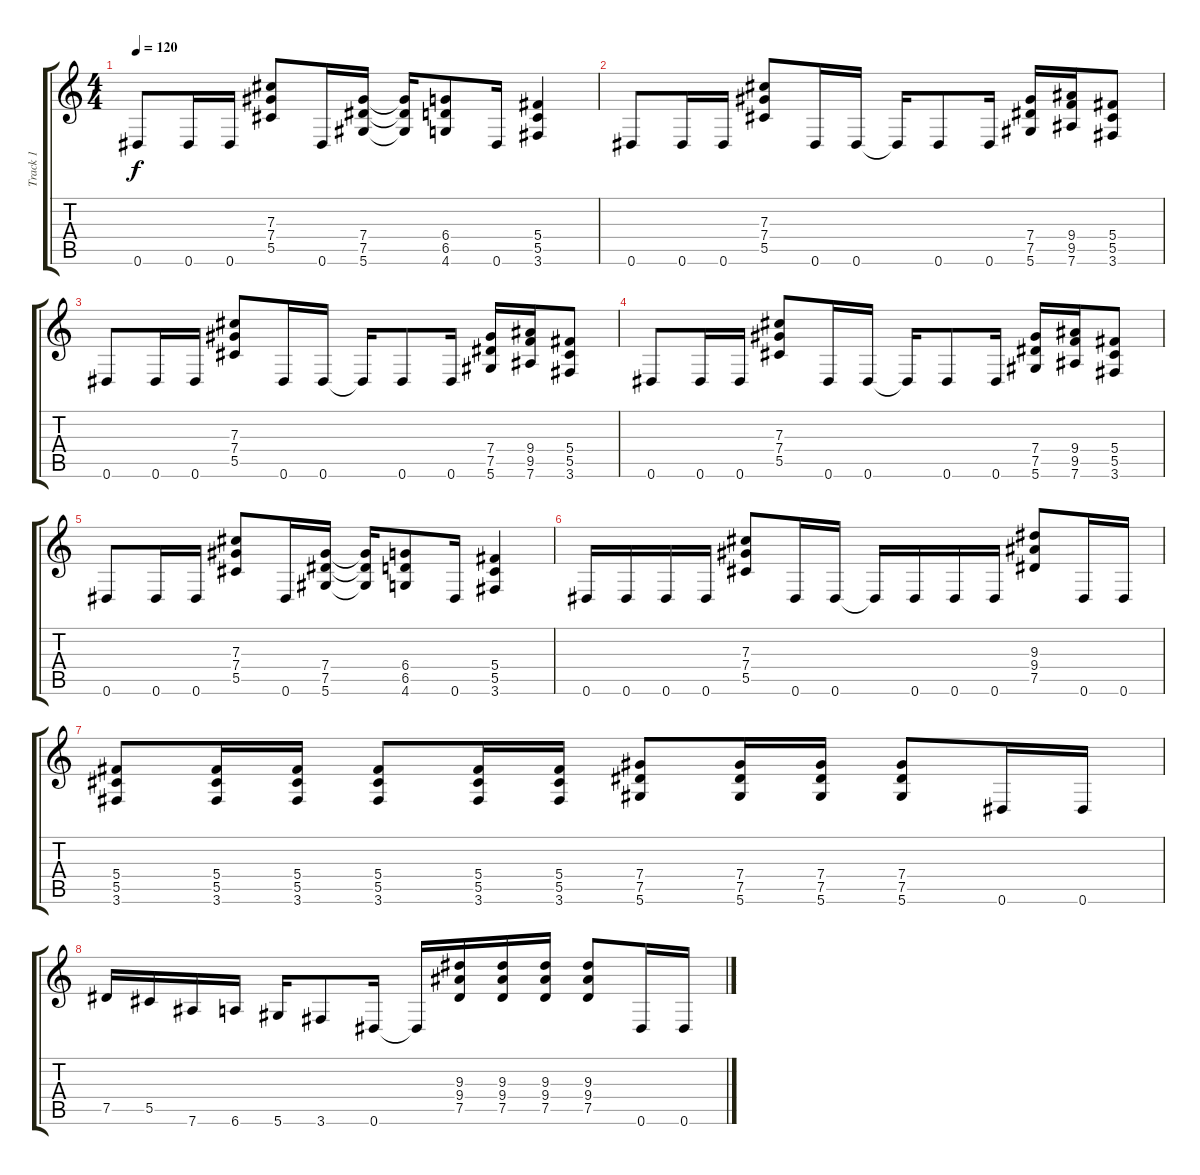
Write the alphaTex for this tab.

\track ("Track 1" "Track 1") {instrument distortionguitar}
\staff {score tabs}
\tuning (Eb4 Bb3 Gb3 Db3 Ab2 Eb2) {hide}
\ts (4 4)
\tempo 120
\clef g2
\ks c
0.6.8{dy f} 0.6.16 0.6.16 (7.3 7.4 5.5).8 0.6.16 (7.4 7.5 5.6).16 (7.4{t} 7.5{t} 5.6{t}).16 (6.4 6.5 4.6).8 0.6.16 (5.4 5.5 3.6).4 |
0.6.8 0.6.16 0.6.16 (7.3 7.4 5.5).8 0.6.16 0.6.16 0.6{t}.16 0.6.8 0.6.16 (7.4 7.5 5.6).16 (9.4 9.5 7.6).16 (5.4 5.5 3.6).8 |
0.6.8 0.6.16 0.6.16 (7.3 7.4 5.5).8 0.6.16 0.6.16 0.6{t}.16 0.6.8 0.6.16 (7.4 7.5 5.6).16 (9.4 9.5 7.6).16 (5.4 5.5 3.6).8 |
0.6.8 0.6.16 0.6.16 (7.3 7.4 5.5).8 0.6.16 0.6.16 0.6{t}.16 0.6.8 0.6.16 (7.4 7.5 5.6).16 (9.4 9.5 7.6).16 (5.4 5.5 3.6).8 |
0.6.8 0.6.16 0.6.16 (7.3 7.4 5.5).8 0.6.16 (7.4 7.5 5.6).16 (7.4{t} 7.5{t} 5.6{t}).16 (6.4 6.5 4.6).8 0.6.16 (5.4 5.5 3.6).4 |
0.6.16 0.6.16 0.6.16 0.6.16 (7.3 7.4 5.5).8 0.6.16 0.6.16 0.6{t}.16 0.6.16 0.6.16 0.6.16 (9.3 9.4 7.5).8 0.6.16 0.6.16 |
(5.4 5.5 3.6).8 (5.4 5.5 3.6).16 (5.4 5.5 3.6).16 (5.4 5.5 3.6).8 (5.4 5.5 3.6).16 (5.4 5.5 3.6).16 (7.4 7.5 5.6).8 (7.4 7.5 5.6).16 (7.4 7.5 5.6).16 (7.4 7.5 5.6).8 0.6.16 0.6.16 |
7.5.16 5.5.16 7.6.16 6.6.16 5.6.16 3.6.8 0.6.16 0.6{t}.16 (9.3 9.4 7.5).16 (9.3 9.4 7.5).16 (9.3 9.4 7.5).16 (9.3 9.4 7.5).8 0.6.16 0.6.16
